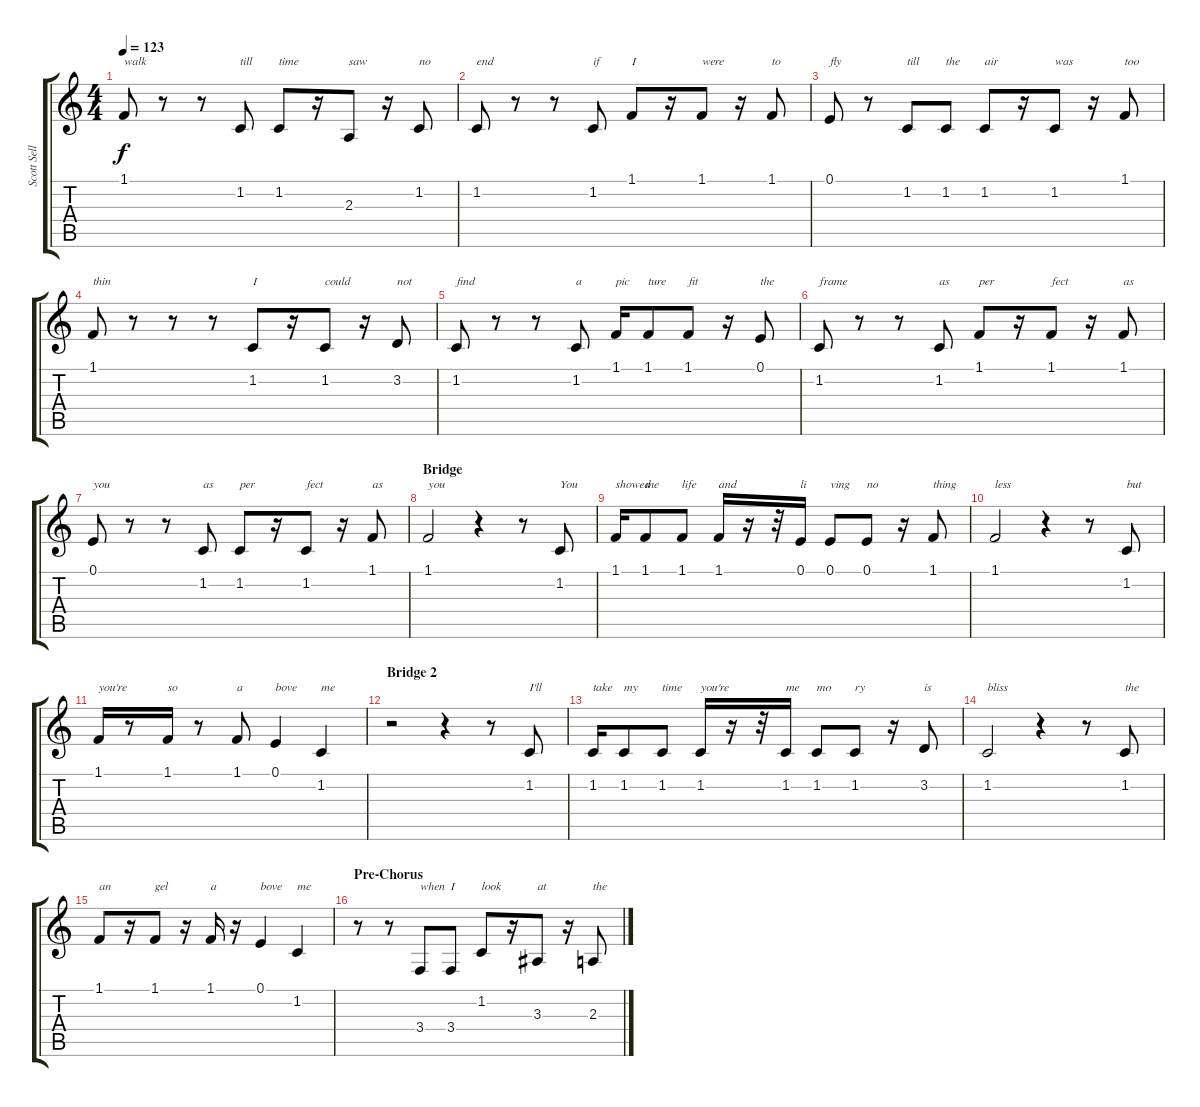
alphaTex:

\track ("Scott Sellers Vocals" "Scott Sell") {instrument oboe}
\staff {score tabs}
\tuning (E4 B3 G3 D3 A2 E2) {hide}
\ts (4 4)
\tempo 123
\clef g2
\ks c
1.1.8{txt "walk" dy f} r.8 r.8 1.2.8{txt "till"} 1.2.8{txt "time"} r.16 2.3.8{txt "saw"} r.16 1.2.8{txt "no"} |
1.2.8{txt "end"} r.8 r.8 1.2.8{txt "if"} 1.1.8{txt "I"} r.16 1.1.8{txt "were"} r.16 1.1.8{txt "to"} |
0.1.8{txt "fly"} r.8 1.2.8{txt "till"} 1.2.8{txt "the"} 1.2.8{txt "air"} r.16 1.2.8{txt "was"} r.16 1.1.8{txt "too"} |
1.1.8{txt "thin"} r.8 r.8 r.8 1.2.8{txt "I"} r.16 1.2.8{txt "could"} r.16 3.2.8{txt "not"} |
1.2.8{txt "find"} r.8 r.8 1.2.8{txt "a"} 1.1.16{txt "pic"} 1.1.8{txt "ture"} 1.1.8{txt "fit"} r.16 0.1.8{txt "the"} |
1.2.8{txt "frame"} r.8 r.8 1.2.8{txt "as"} 1.1.8{txt "per"} r.16 1.1.8{txt "fect"} r.16 1.1.8{txt "as"} |
0.1.8{txt "you"} r.8 r.8 1.2.8{txt "as"} 1.2.8{txt "per"} r.16 1.2.8{txt "fect"} r.16 1.1.8{txt "as"} |
\section ("" "Bridge")
1.1.2{txt "you"} r.4 r.8 1.2.8{txt "You"} |
1.1.16{txt "showed"} 1.1.8{txt "me"} 1.1.8{txt "life"} 1.1.16{txt "and"} r.16 r.32 0.1.16{txt "li"} 0.1.8{txt "ving"} 0.1.8{txt "no"} r.16 1.1.8{txt "thing"} |
1.1.2{txt "less"} r.4 r.8 1.2.8{txt "but"} |
1.1.16{txt "you're"} r.8 1.1.16{txt "so"} r.8 1.1.8{txt "a"} 0.1.4{txt "bove"} 1.2.4{txt "me"} |
\section ("" "Bridge 2")
r.2 r.4 r.8 1.2.8{txt "I'll"} |
1.2.16{txt "take"} 1.2.8{txt "my"} 1.2.8{txt "time"} 1.2.16{txt "you're"} r.16 r.32 1.2.16{txt "me"} 1.2.8{txt "mo"} 1.2.8{txt "ry"} r.16 3.2.8{txt "is"} |
1.2.2{txt "bliss"} r.4 r.8 1.2.8{txt "the"} |
1.1.8{txt "an"} r.16 1.1.8{txt "gel"} r.16 1.1.16{txt "a"} r.16 0.1.4{txt "bove"} 1.2.4{txt "me"} |
\section ("" "Pre-Chorus")
r.8 r.8 3.4.8{txt "when"} 3.4.8{txt "I"} 1.2.8{txt "look"} r.16 3.3.8{txt "at"} r.16 2.3.8{txt "the"}
